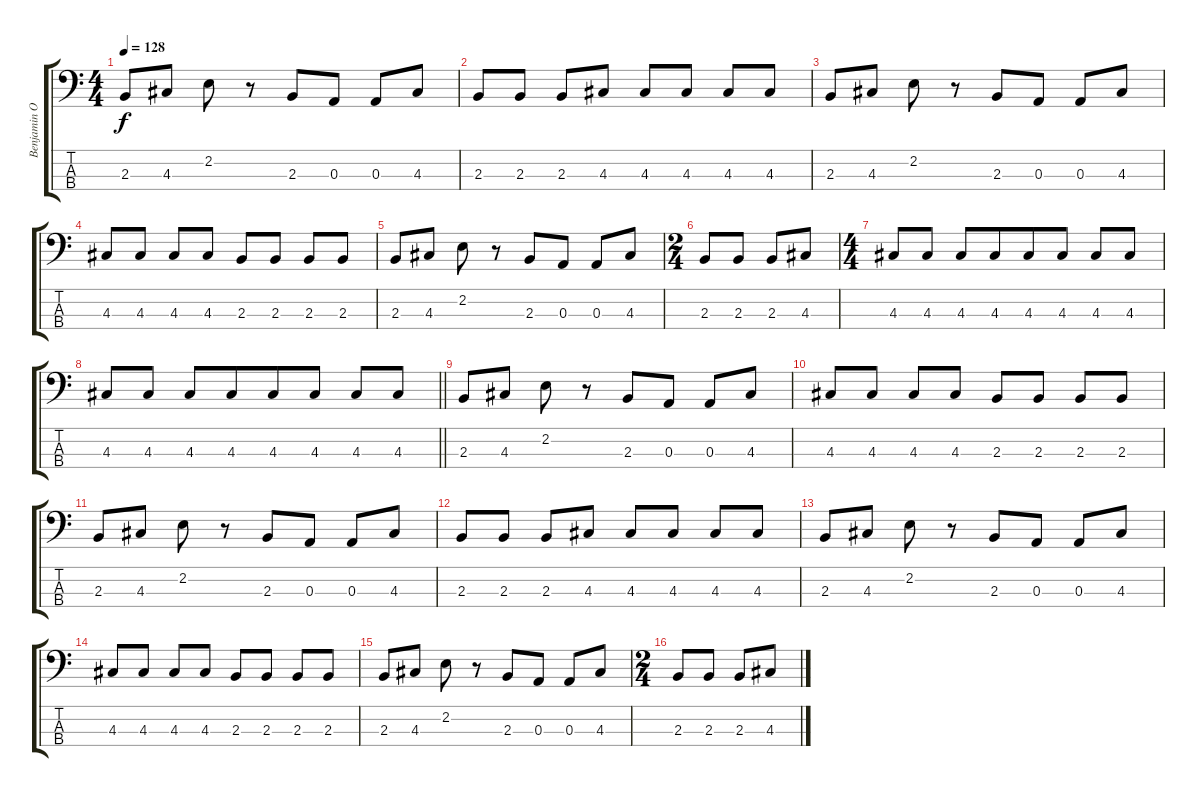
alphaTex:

\track ("Benjamin Orr - Bass" "Benjamin O") {instrument electricbasspick}
\staff {score tabs}
\tuning (G2 D2 A1 E1) {hide}
\ts (4 4)
\tempo 128
\clef f4
\ks c
2.3.8{dy f} 4.3.8 2.2.8 r.8 2.3.8 0.3.8 0.3.8 4.3.8 |
2.3.8 2.3.8 2.3.8 4.3.8 4.3.8 4.3.8 4.3.8 4.3.8 |
2.3.8 4.3.8 2.2.8 r.8 2.3.8 0.3.8 0.3.8 4.3.8 |
4.3.8 4.3.8 4.3.8 4.3.8 2.3.8 2.3.8 2.3.8 2.3.8 |
2.3.8 4.3.8 2.2.8 r.8 2.3.8 0.3.8 0.3.8 4.3.8 |
\ts (2 4)
2.3.8 2.3.8 2.3.8 4.3.8 |
\ts (4 4)
4.3.8 4.3.8 4.3.8 4.3.8{beam merge} 4.3.8 4.3.8 4.3.8 4.3.8 |
\barLineRight lightlight
4.3.8 4.3.8 4.3.8 4.3.8{beam merge} 4.3.8 4.3.8 4.3.8{beam merge} 4.3.8 |
2.3.8 4.3.8 2.2.8 r.8 2.3.8 0.3.8 0.3.8 4.3.8 |
4.3.8 4.3.8 4.3.8 4.3.8 2.3.8 2.3.8 2.3.8 2.3.8 |
2.3.8 4.3.8 2.2.8 r.8 2.3.8 0.3.8 0.3.8 4.3.8 |
2.3.8 2.3.8 2.3.8 4.3.8 4.3.8 4.3.8 4.3.8 4.3.8 |
2.3.8 4.3.8 2.2.8 r.8 2.3.8 0.3.8 0.3.8 4.3.8 |
4.3.8 4.3.8 4.3.8 4.3.8 2.3.8 2.3.8 2.3.8 2.3.8 |
2.3.8 4.3.8 2.2.8 r.8 2.3.8 0.3.8 0.3.8 4.3.8 |
\ts (2 4)
2.3.8 2.3.8 2.3.8 4.3.8
